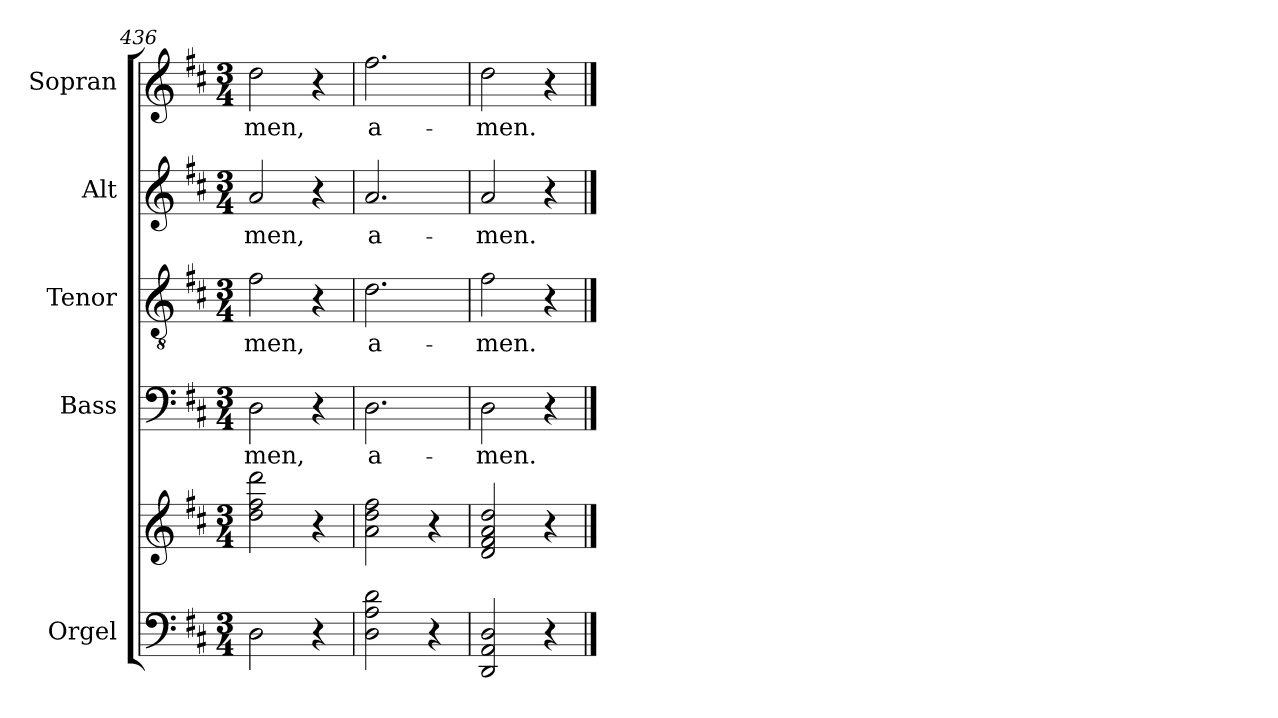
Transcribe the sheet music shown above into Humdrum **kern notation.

**kern	**kern	**kern	**text	**kern	**text	**kern	**text	**kern	**text
*part5	*part5	*part4	*part4	*part3	*part3	*part2	*part2	*part1	*part1
*staff6	*staff5	*staff4	*staff4	*staff3	*staff3	*staff2	*staff2	*staff1	*staff1
*I"Orgel	*	*I"Bass	*	*I"Tenor	*	*I"Alt	*	*I"Sopran	*
*I'Org.	*	*I'B	*	*I'T	*	*I'A	*	*I'S	*
*clefF4	*clefG2	*clefF4	*	*clefGv2	*	*clefG2	*	*clefG2	*
*k[f#c#]	*k[f#c#]	*k[f#c#]	*	*k[f#c#]	*	*k[f#c#]	*	*k[f#c#]	*
*D:	*D:	*D:	*	*D:	*	*D:	*	*D:	*
*M3/4	*M3/4	*M3/4	*	*M3/4	*	*M3/4	*	*M3/4	*
=436	=436	=436	=436	=436	=436	=436	=436	=436	=436
!	!	!	!LO:LY:b	!	!LO:LY:b	!	!LO:LY:b	!	!LO:LY:b
2D\	2dd\ 2ff#\ 2ddd\	2D\	-men,	2f#\	-men,	2a/	-men,	2dd\	-men,
4r	4r	4r	.	4r	.	4r	.	4r	.
=437	=437	=437	=437	=437	=437	=437	=437	=437	=437
!	!	!	!LO:LY:b	!	!LO:LY:b	!	!LO:LY:b	!	!LO:LY:b
2D\ 2A\ 2d\	2a\ 2dd\ 2ff#\	2.D\	a-	2.d\	a-	2.a/	a-	2.ff#\	a-
4r	4r	.	.	.	.	.	.	.	.
=438	=438	=438	=438	=438	=438	=438	=438	=438	=438
!	!	!	!LO:LY:b	!	!LO:LY:b	!	!LO:LY:b	!	!LO:LY:b
2DD/ 2AA/ 2D/	2d/ 2f#/ 2a/ 2dd/	2D\	-men.	2f#\	-men.	2a/	-men.	2dd\	-men.
4r	4r	4r	.	4r	.	4r	.	4r	.
==	==	==	==	==	==	==	==	==	==
*-	*-	*-	*-	*-	*-	*-	*-	*-	*-
